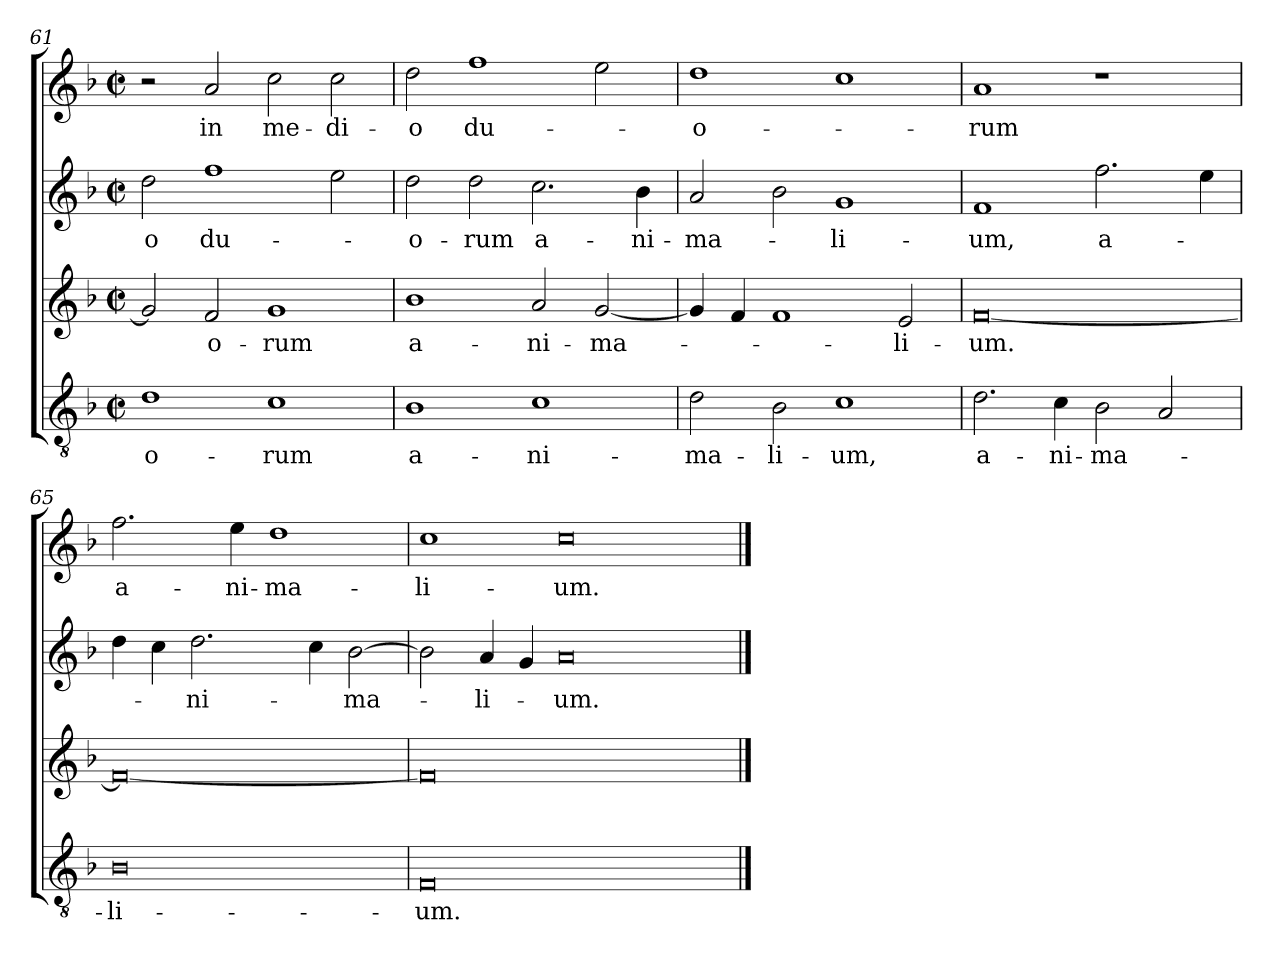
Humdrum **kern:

**kern	**text	**kern	**text	**kern	**text	**kern	**text
*part4	*part4	*part3	*part3	*part2	*part2	*part1	*part1
*staff4	*staff4	*staff3	*staff3	*staff2	*staff2	*staff1	*staff1
*clefGv2	*	*clefG2	*	*clefG2	*	*clefG2	*
*k[b-]	*	*k[b-]	*	*k[b-]	*	*k[b-]	*
*F:	*	*F:	*	*F:	*	*F:	*
*M2/2	*	*M2/2	*	*M2/2	*	*M2/2	*
*met(c|)	*	*met(c|)	*	*met(c|)	*	*met(c|)	*
=61	=61	=61	=61	=61	=61	=61	=61
1d	-o-	2g/]	.	2dd\	-o	2r	.
.	.	2f/	-o-	1ff	du-	2a/	in
1c	-rum	1g	-rum	.	.	2cc\	me-
.	.	.	.	2ee\	.	2cc\	-di-
!!LO:LB:g=z
=62	=62	=62	=62	=62	=62	=62	=62
1B-	a-	1b-	a-	2dd\	-o-	2dd\	-o
.	.	.	.	2dd\	-rum	1ff	du-
1c	-ni-	2a/	-ni-	2.cc\	a-	.	.
.	.	[2g/	-ma-	.	.	2ee\	.
.	.	.	.	4b-\	-ni-	.	.
=63	=63	=63	=63	=63	=63	=63	=63
2d\	-ma-	4g/]	.	2a/	-ma-	1dd	-o-
.	.	4f/	.	.	.	.	.
2B-\	-li-	1f	.	2b-\	.	.	.
1c	-um,	.	.	1g	-li-	1cc	.
.	.	2e/	-li-	.	.	.	.
=64	=64	=64	=64	=64	=64	=64	=64
2.d\	a-	[0f	-um.	1f	-um,	1a	-rum
4c\	-ni-	.	.	.	.	.	.
2B-\	-ma-	.	.	2.ff\	a-	1r	.
2A/	.	.	.	.	.	.	.
.	.	.	.	4ee\	.	.	.
=65	=65	=65	=65	=65	=65	=65	=65
0B-	-li-	0f_	.	4dd\	.	2.ff\	a-
.	.	.	.	4cc\	.	.	.
.	.	.	.	2.dd\	-ni-	.	.
.	.	.	.	.	.	4ee\	-ni-
.	.	.	.	.	.	1dd	-ma-
.	.	.	.	4cc\	.	.	.
.	.	.	.	[2b-\	-ma-	.	.
=66	=66	=66	=66	=66	=66	=66	=66
0F	-um.	0f]	.	2b-\]	.	1cc	-li-
.	.	.	.	4a/	-li-	.	.
.	.	.	.	4g/	.	.	.
.	.	.	.	0a	-um.	0cc	-um.
1ryy	.	1ryy	.	.	.	.	.
==	==	==	==	==	==	==	==
*-	*-	*-	*-	*-	*-	*-	*-
